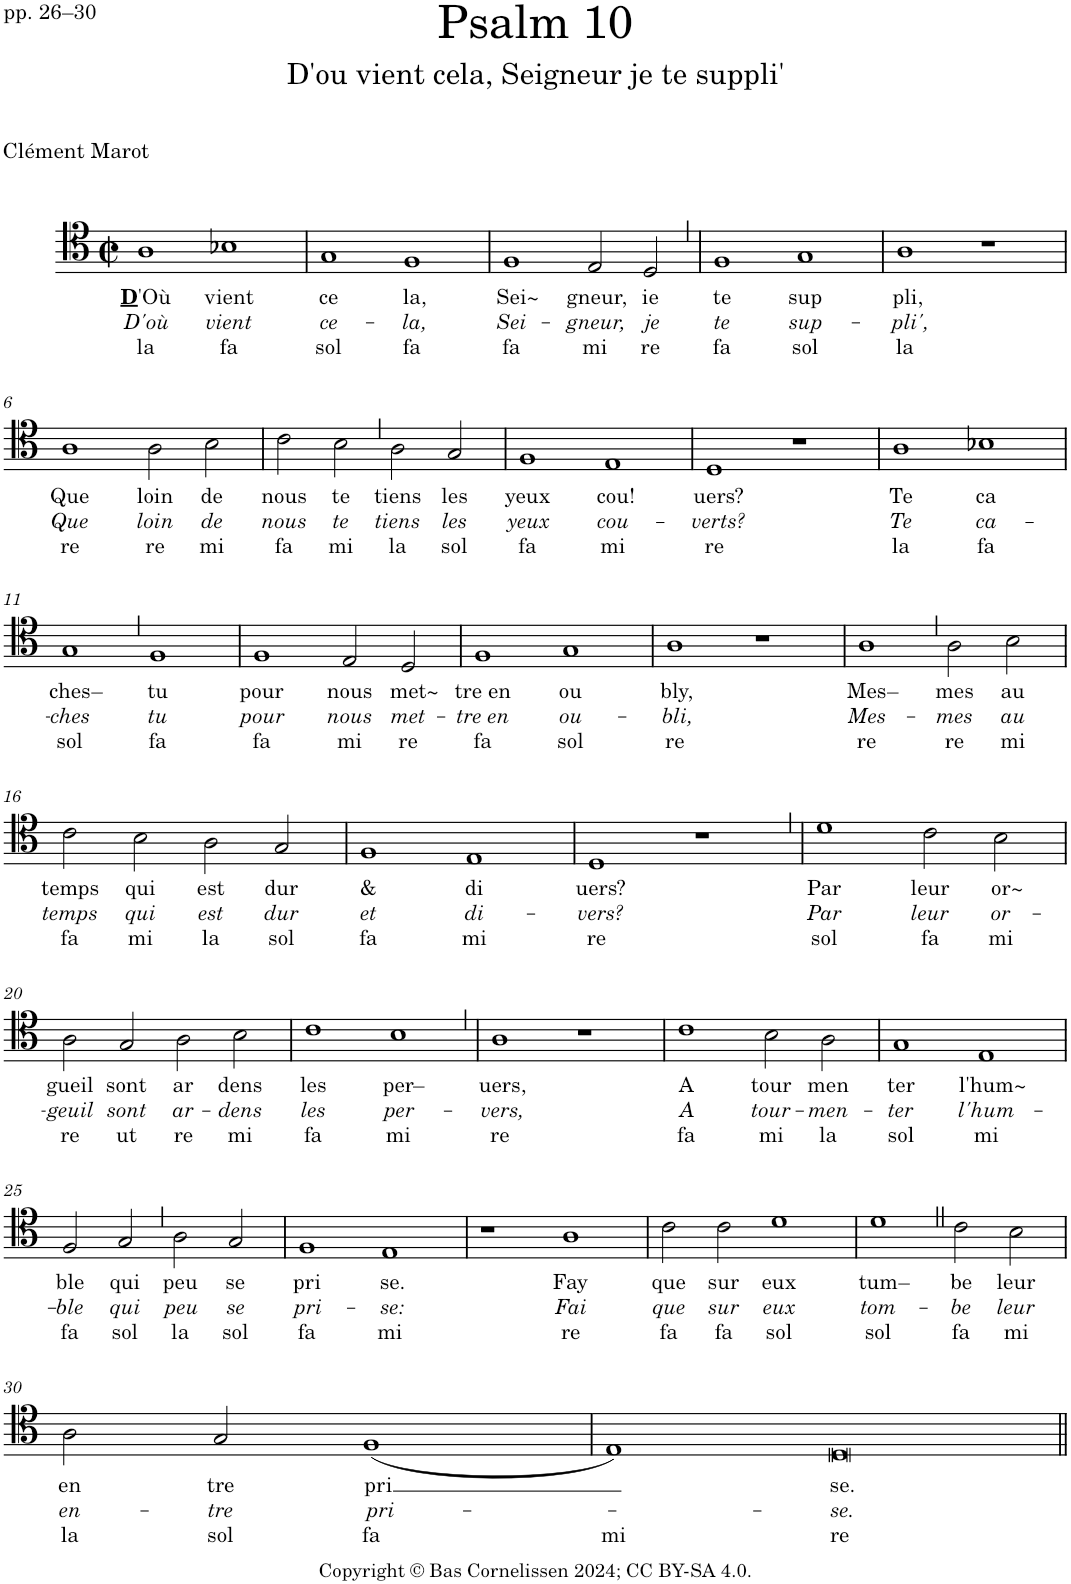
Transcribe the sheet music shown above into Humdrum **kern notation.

**kern	**text	**text	**text
*part1	*part1	*part1	*part1
*staff1	*staff1	*staff1	*staff1
*I"Voice	*	*	*
*I'Vo.	*	*	*
*clefC4	*	*	*
*k[]	*	*	*
*M4/2	*	*	*
*met(c|)	*	*	*
=1	=1	=1	=1
!	!LO:LY:b	!LO:LY:b	!LO:LY:b
1A	D 'Où	D'où	la
!	!LO:LY:b	!LO:LY:b	!LO:LY:b
1B-X	vient	vient	fa
=2	=2	=2	=2
!	!LO:LY:b	!LO:LY:b	!LO:LY:b
1G	ce	ce-	sol
!	!LO:LY:b	!LO:LY:b	!LO:LY:b
1F	la,	-la,	fa
=3	=3	=3	=3
!	!LO:LY:b	!LO:LY:b	!LO:LY:b
1F	Sei~	Sei-	fa
!	!LO:LY:b	!LO:LY:b	!LO:LY:b
2E/	gneur,	-gneur,	mi
!	!LO:LY:b	!LO:LY:b	!LO:LY:b
2DZ/	ie	je	re
=4	=4	=4	=4
!	!LO:LY:b	!LO:LY:b	!LO:LY:b
1F	te	te	fa
!	!LO:LY:b	!LO:LY:b	!LO:LY:b
1G	sup	sup-	sol
=5	=5	=5	=5
!	!LO:LY:b	!LO:LY:b	!LO:LY:b
1A	pli,	-pli',	la
1r	.	.	.
!!LO:LB:g=z
=6	=6	=6	=6
!	!LO:LY:b	!LO:LY:b	!LO:LY:b
1A	Que	Que	re
!	!LO:LY:b	!LO:LY:b	!LO:LY:b
2A\	loin	loin	re
!	!LO:LY:b	!LO:LY:b	!LO:LY:b
2B\	de	de	mi
=7	=7	=7	=7
!	!LO:LY:b	!LO:LY:b	!LO:LY:b
2c\	nous	nous	fa
!	!LO:LY:b	!LO:LY:b	!LO:LY:b
2BZ\	te	te	mi
!	!LO:LY:b	!LO:LY:b	!LO:LY:b
2A\	tiens	tiens	la
!	!LO:LY:b	!LO:LY:b	!LO:LY:b
2G/	les	les	sol
=8	=8	=8	=8
!	!LO:LY:b	!LO:LY:b	!LO:LY:b
1F	yeux	yeux	fa
!	!LO:LY:b	!LO:LY:b	!LO:LY:b
1E	cou!	cou-	mi
=9	=9	=9	=9
!	!LO:LY:b	!LO:LY:b	!LO:LY:b
1D	uers?	-verts?	re
1r	.	.	.
=10	=10	=10	=10
!	!LO:LY:b	!LO:LY:b	!LO:LY:b
1A	Te	Te	la
!	!LO:LY:b	!LO:LY:b	!LO:LY:b
1B-X	ca	ca-	fa
!!LO:LB:g=z
=11	=11	=11	=11
!	!LO:LY:b	!LO:LY:b	!LO:LY:b
1GZ	ches–	-ches	sol
!	!LO:LY:b	!LO:LY:b	!LO:LY:b
1F	tu	tu	fa
=12	=12	=12	=12
!	!LO:LY:b	!LO:LY:b	!LO:LY:b
1F	pour	pour	fa
!	!LO:LY:b	!LO:LY:b	!LO:LY:b
2E/	nous	nous	mi
!	!LO:LY:b	!LO:LY:b	!LO:LY:b
2D/	met~	met-	re
=13	=13	=13	=13
!	!LO:LY:b	!LO:LY:b	!LO:LY:b
1F	tre en	-tre en	fa
!	!LO:LY:b	!LO:LY:b	!LO:LY:b
1G	ou	ou-	sol
=14	=14	=14	=14
!	!LO:LY:b	!LO:LY:b	!LO:LY:b
1A	bly,	-bli,	re
1r	.	.	.
=15	=15	=15	=15
!	!LO:LY:b	!LO:LY:b	!LO:LY:b
1AZ	Mes–	Mes-	re
!	!LO:LY:b	!LO:LY:b	!LO:LY:b
2A\	mes	-mes	re
!	!LO:LY:b	!LO:LY:b	!LO:LY:b
2B\	au	au	mi
!!LO:LB:g=z
=16	=16	=16	=16
!	!LO:LY:b	!LO:LY:b	!LO:LY:b
2c\	temps	temps	fa
!	!LO:LY:b	!LO:LY:b	!LO:LY:b
2B\	qui	qui	mi
!	!LO:LY:b	!LO:LY:b	!LO:LY:b
2A\	est	est	la
!	!LO:LY:b	!LO:LY:b	!LO:LY:b
2G/	dur	dur	sol
=17	=17	=17	=17
!	!LO:LY:b	!LO:LY:b	!LO:LY:b
1F	&	et	fa
!	!LO:LY:b	!LO:LY:b	!LO:LY:b
1E	di	di-	mi
=18	=18	=18	=18
!	!LO:LY:b	!LO:LY:b	!LO:LY:b
1D	uers?	-vers?	re
1r	.	.	.
=19	=19	=19	=19
!	!LO:LY:b	!LO:LY:b	!LO:LY:b
1d	Par	Par	sol
!	!LO:LY:b	!LO:LY:b	!LO:LY:b
2c\	leur	leur	fa
!	!LO:LY:b	!LO:LY:b	!LO:LY:b
2B\	or~	or-	mi
!!LO:LB:g=z
=20	=20	=20	=20
!	!LO:LY:b	!LO:LY:b	!LO:LY:b
2A\	gueil	-geuil	re
!	!LO:LY:b	!LO:LY:b	!LO:LY:b
2G/	sont	sont	ut
!	!LO:LY:b	!LO:LY:b	!LO:LY:b
2A\	ar	ar-	re
!	!LO:LY:b	!LO:LY:b	!LO:LY:b
2B\	dens	-dens	mi
=21	=21	=21	=21
!	!LO:LY:b	!LO:LY:b	!LO:LY:b
1c	les	les	fa
!	!LO:LY:b	!LO:LY:b	!LO:LY:b
1BZ	per–	per-	mi
=22	=22	=22	=22
!	!LO:LY:b	!LO:LY:b	!LO:LY:b
1A	uers,	-vers,	re
1r	.	.	.
=23	=23	=23	=23
!	!LO:LY:b	!LO:LY:b	!LO:LY:b
1c	A	A	fa
!	!LO:LY:b	!LO:LY:b	!LO:LY:b
2B\	tour	tour-	mi
!	!LO:LY:b	!LO:LY:b	!LO:LY:b
2A\	men	-men-	la
=24	=24	=24	=24
!	!LO:LY:b	!LO:LY:b	!LO:LY:b
1G	ter	-ter	sol
!	!LO:LY:b	!LO:LY:b	!LO:LY:b
1E	l'hum~	l'hum-	mi
!!LO:LB:g=z
=25	=25	=25	=25
!	!LO:LY:b	!LO:LY:b	!LO:LY:b
2F/	ble	-ble	fa
!	!LO:LY:b	!LO:LY:b	!LO:LY:b
2GZ/	qui	qui	sol
!	!LO:LY:b	!LO:LY:b	!LO:LY:b
2A\	peu	peu	la
!	!LO:LY:b	!LO:LY:b	!LO:LY:b
2G/	se	se	sol
=26	=26	=26	=26
!	!LO:LY:b	!LO:LY:b	!LO:LY:b
1F	pri	pri-	fa
!	!LO:LY:b	!LO:LY:b	!LO:LY:b
1E	se.	-se:	mi
=27	=27	=27	=27
1r	.	.	.
!	!LO:LY:b	!LO:LY:b	!LO:LY:b
1A	Fay	Fai	re
=28	=28	=28	=28
!	!LO:LY:b	!LO:LY:b	!LO:LY:b
2c\	que	que	fa
!	!LO:LY:b	!LO:LY:b	!LO:LY:b
2c\	sur	sur	fa
!	!LO:LY:b	!LO:LY:b	!LO:LY:b
1d	eux	eux	sol
=29	=29	=29	=29
!	!LO:LY:b	!LO:LY:b	!LO:LY:b
1dZ	tum–	tom-	sol
!	!LO:LY:b	!LO:LY:b	!LO:LY:b
2c\	be	-be	fa
!	!LO:LY:b	!LO:LY:b	!LO:LY:b
2B\	leur	leur	mi
!!LO:LB:g=z
=30	=30	=30	=30
!	!LO:LY:b	!LO:LY:b	!LO:LY:b
2A\	en	en-	la
!	!LO:LY:b	!LO:LY:b	!LO:LY:b
2G/	tre	-tre	sol
!	!LO:LY:b	!LO:LY:b	!LO:LY:b
(1F	pri	pri-	fa
=31	=31	=31	=31
!	!	!	!LO:LY:b
1E)	.	.	mi
!	!LO:LY:b	!LO:LY:b	!LO:LY:b
1D	se.	-se.	re
=||	=||	=||	=||
*-	*-	*-	*-
